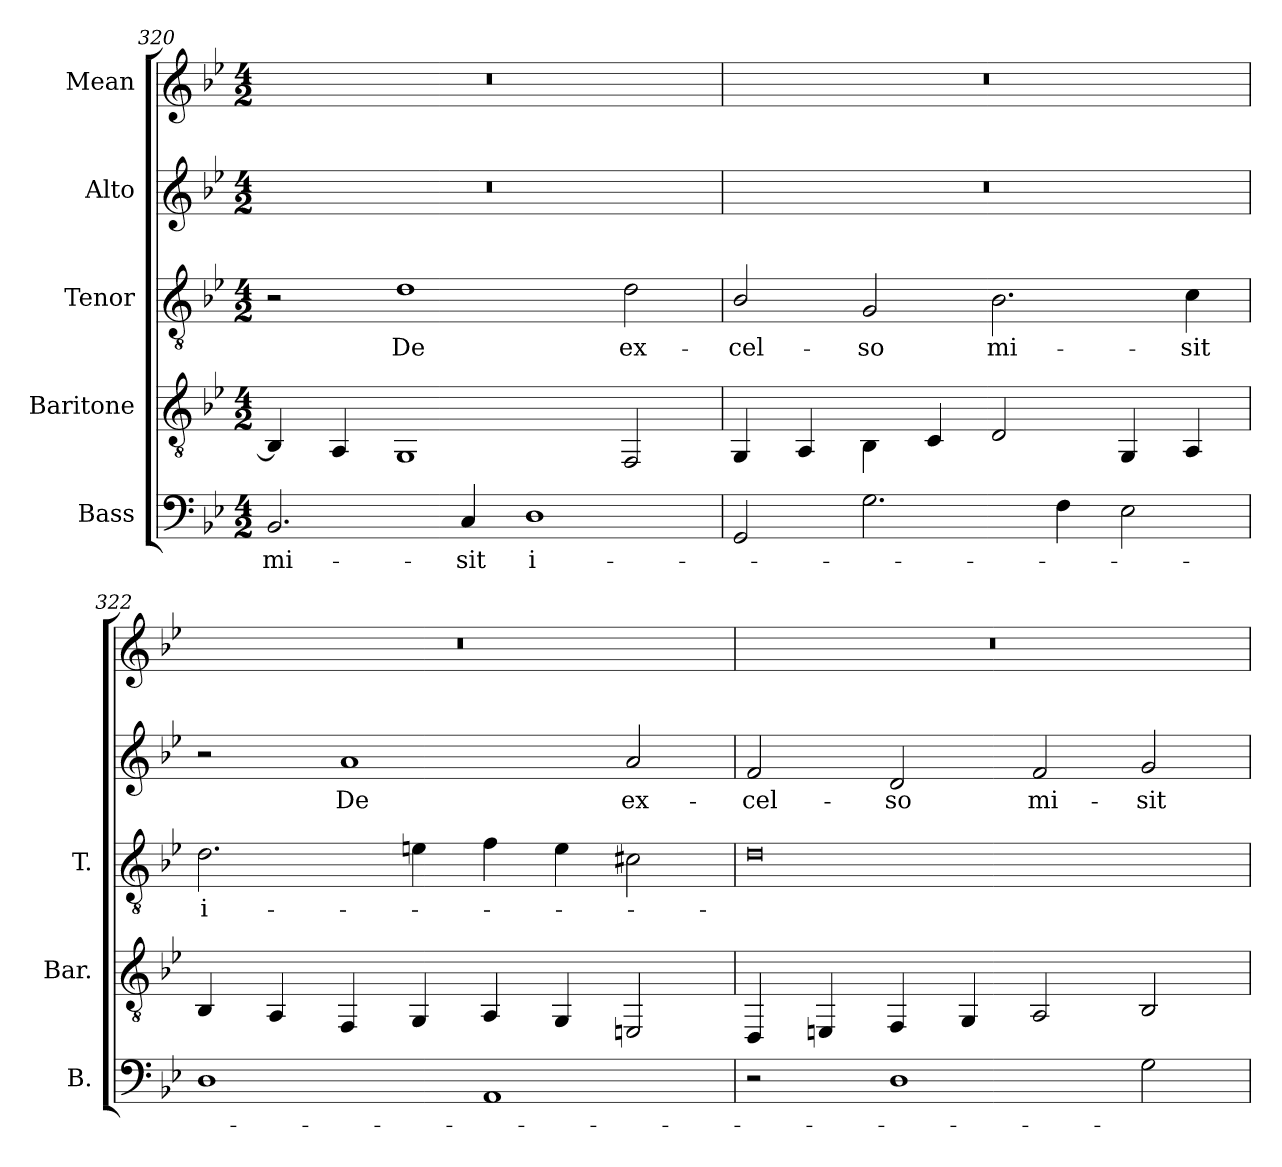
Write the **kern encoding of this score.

**kern	**text	**kern	**kern	**text	**kern	**text	**kern
*part5	*part5	*part4	*part3	*part3	*part2	*part2	*part1
*staff5	*staff5	*staff4	*staff3	*staff3	*staff2	*staff2	*staff1
*I"Bass	*	*I"Baritone	*I"Tenor	*	*I"Alto	*	*I"Mean
*I'B.	*	*I'Bar.	*I'T.	*	*	*	*
*clefF4	*	*clefGv2	*clefGv2	*	*clefG2	*	*clefG2
*	*	*	*ITrd7c12	*	*	*	*
*k[b-e-]	*	*k[b-e-]	*k[b-e-]	*	*k[b-e-]	*	*k[b-e-]
*B-:	*	*B-:	*B-:	*	*B-:	*	*B-:
*M4/2	*	*M4/2	*M4/2	*	*M4/2	*	*M4/2
=320	=320	=320	=320	=320	=320	=320	=320
!	!LO:LY:b:color=#000000	!	!	!	!LO:N:vis=1	!	!LO:N:vis=1
2.BB-i/	mi-	4BB-i/]	2r	.	0r	.	0r
.	.	4AAi/	.	.	.	.	.
!	!	!	!	!LO:LY:b:color=#000000	!	!	!
.	.	1GGi	1Di	De	.	.	.
!	!LO:LY:b:color=#000000	!	!	!	!	!	!
4Ci/	-sit	.	.	.	.	.	.
!	!LO:LY:b:color=#000000	!	!	!	!	!	!
1Di	i-	.	.	.	.	.	.
!	!	!	!	!LO:LY:b:color=#000000	!	!	!
.	.	2FFi/	2Di\	ex-	.	.	.
=321	=321	=321	=321	=321	=321	=321	=321
!	!	!	!	!LO:LY:b:color=#000000	!LO:N:vis=1	!	!LO:N:vis=1
2GGi/	.	4GGi/	2BB-i/	-cel-	0r	.	0r
.	.	4AAi/	.	.	.	.	.
!	!	!	!	!LO:LY:b:color=#000000	!	!	!
2.Gi\	.	4BB-i\	2GGi/	-so	.	.	.
.	.	4Ci/	.	.	.	.	.
!	!	!	!	!LO:LY:b:color=#000000	!	!	!
.	.	2Di/	2.BB-i\	mi-	.	.	.
4Fi\	.	.	.	.	.	.	.
2E-i\	.	4GGi/	.	.	.	.	.
!	!	!	!	!LO:LY:b:color=#000000	!	!	!
.	.	4AAi/	4Ci\	-sit	.	.	.
!!LO:LB:g=z
=322	=322	=322	=322	=322	=322	=322	=322
!	!	!	!	!LO:LY:b:color=#000000	!	!	!LO:N:vis=1
1Di	.	4BB-i/	2.Di\	i-	2r	.	0r
.	.	4AAi/	.	.	.	.	.
!	!	!	!	!	!	!LO:LY:b:color=#000000	!
.	.	4FFi/	.	.	1ai	De	.
.	.	4GGi/	4Eni\	.	.	.	.
1AAi	.	4AAi/	4Fi\	.	.	.	.
.	.	4GGi/	4Ei\	.	.	.	.
!	!	!	!	!	!	!LO:LY:b:color=#000000	!
.	.	2EEni/	2C#Xi\	.	2ai/	ex-	.
=323	=323	=323	=323	=323	=323	=323	=323
!	!	!	!	!	!	!LO:LY:b:color=#000000	!LO:N:vis=1
2r	.	4DDi/	0Di	.	2fi/	-cel-	0r
.	.	4EEni/	.	.	.	.	.
!	!	!	!	!	!	!LO:LY:b:color=#000000	!
1Di	.	4FFi/	.	.	2di/	-so	.
.	.	4GGi/	.	.	.	.	.
!	!	!	!	!	!	!LO:LY:b:color=#000000	!
.	.	2AAi/	.	.	2fi/	mi-	.
!	!	!	!	!	!	!LO:LY:b:color=#000000	!
2Gi\	.	2BB-i/	.	.	2gi/	-sit	.
=	=	=	=	=	=	=	=
*-	*-	*-	*-	*-	*-	*-	*-
